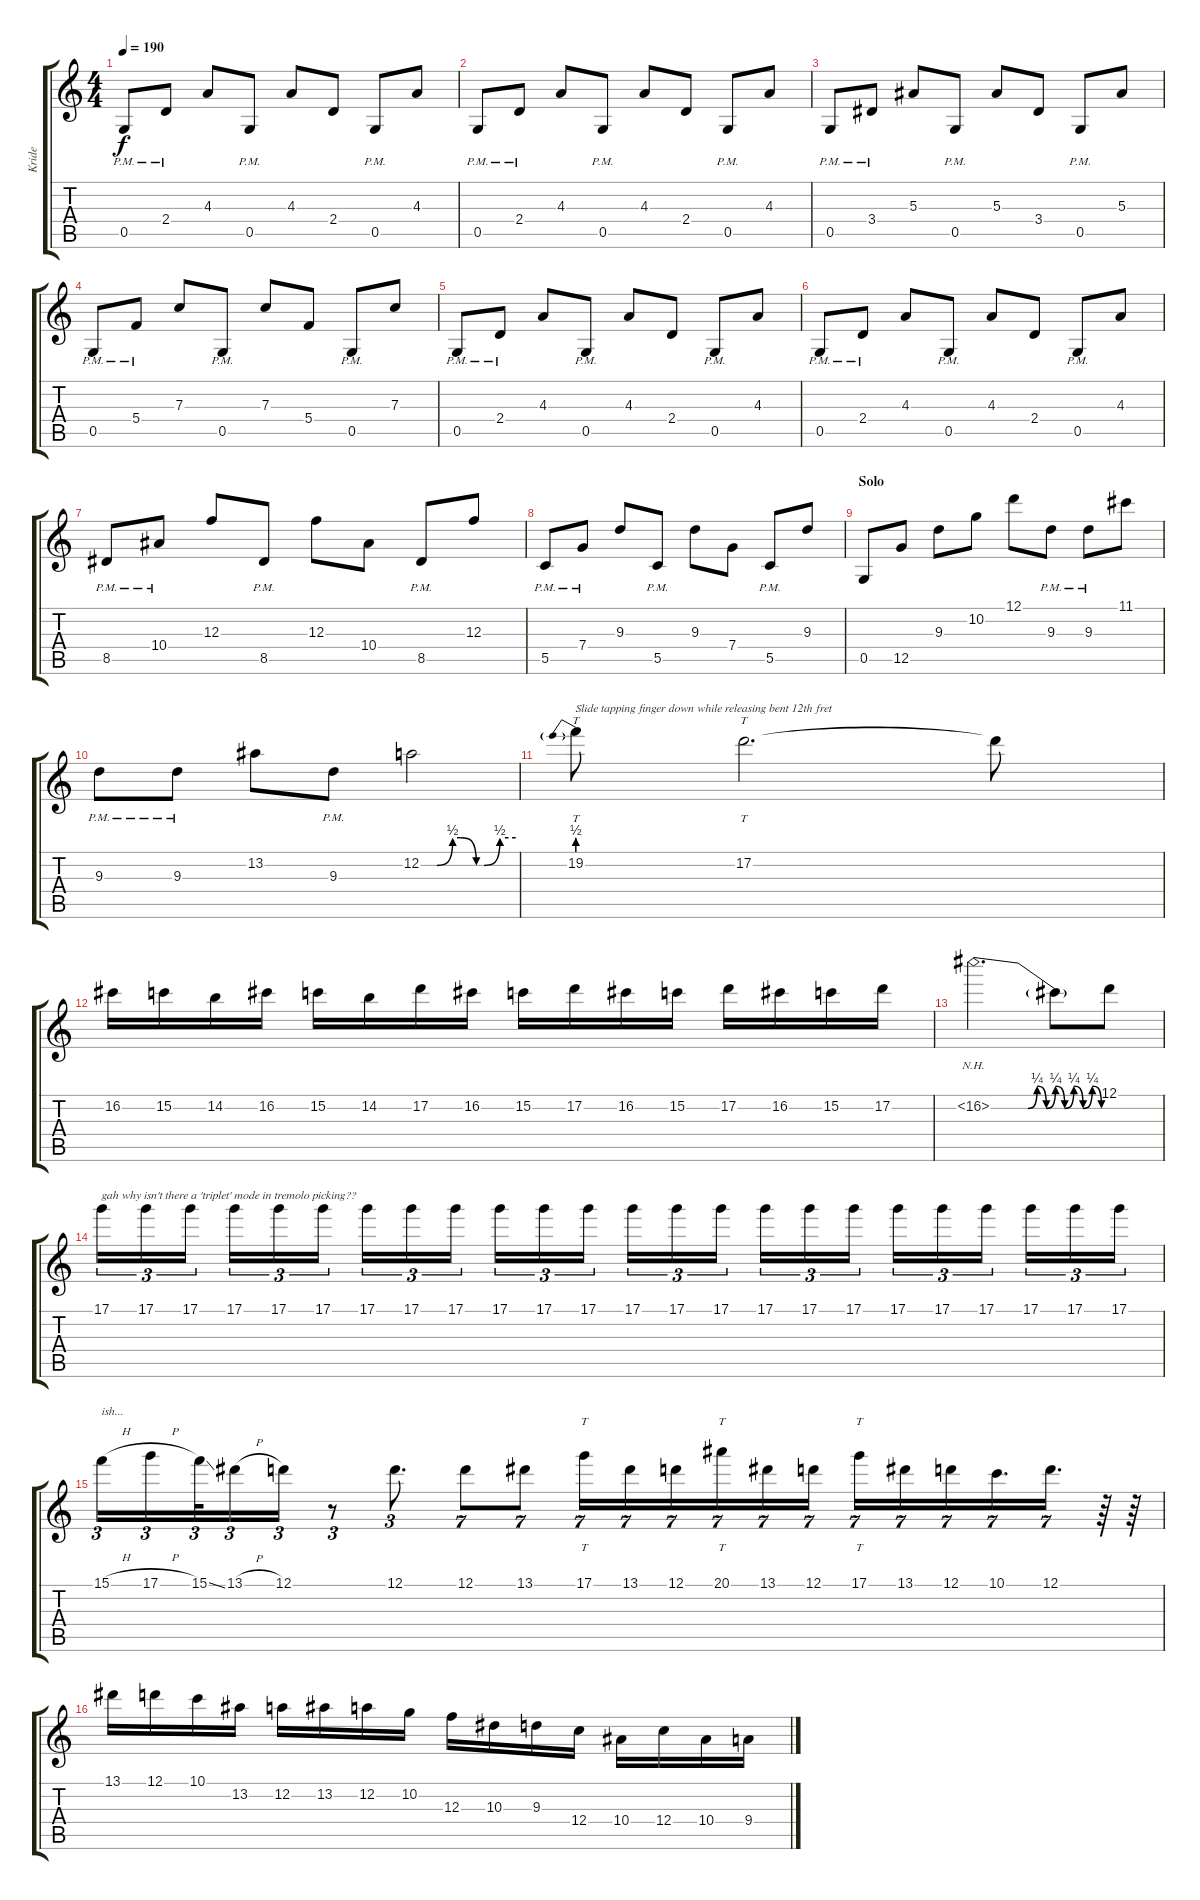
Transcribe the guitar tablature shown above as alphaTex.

\track ("Kride" "Kride") {instrument distortionguitar}
\staff {score tabs}
\tuning (D4 A3 F3 C3 G2 D2) {hide}
\ts (4 4)
\tempo 190
\clef g2
\ks c
0.5{pm}.8{dy f} 2.4{pm}.8 4.3.8 0.5{pm}.8 4.3.8 2.4.8 0.5{pm}.8 4.3.8 |
0.5{pm}.8 2.4{pm}.8 4.3.8 0.5{pm}.8 4.3.8 2.4.8 0.5{pm}.8 4.3.8 |
0.5{pm}.8 3.4{pm}.8 5.3.8 0.5{pm}.8 5.3.8 3.4.8 0.5{pm}.8 5.3.8 |
0.5{pm}.8 5.4{pm}.8 7.3.8 0.5{pm}.8 7.3.8 5.4.8 0.5{pm}.8 7.3.8 |
0.5{pm}.8 2.4{pm}.8 4.3.8 0.5{pm}.8 4.3.8 2.4.8 0.5{pm}.8 4.3.8 |
0.5{pm}.8 2.4{pm}.8 4.3.8 0.5{pm}.8 4.3.8 2.4.8 0.5{pm}.8 4.3.8 |
8.5{pm}.8 10.4{pm}.8 12.3.8 8.5{pm}.8 12.3.8 10.4.8 8.5{pm}.8 12.3.8 |
5.5{pm}.8 7.4{pm}.8 9.3.8 5.5{pm}.8 9.3.8 7.4.8 5.5{pm}.8 9.3.8 |
\section ("" "Solo")
0.5.8 12.5.8 9.3.8 10.2.8 12.1.8 9.3{pm}.8 9.3{pm}.8 11.1.8 |
9.3{pm}.8 9.3{pm}.8 13.2.8 9.3{pm}.8 12.2{be (custom 0 0 10 0 20 2 25 2 35 0 40 0 50 2 60 2)}.2 |
19.2{be (prebend 0 2 60 2)}.8{tt txt "Slide tapping finger down while releasing bent 12th fret"} 17.2.2{tt d} 17.2{t}.8 |
16.2.16 15.2.16 14.2.16 16.2.16 15.2.16 14.2.16 17.2.16 16.2.16 15.2.16 17.2.16 16.2.16 15.2.16 17.2.16 16.2.16 15.2.16 17.2.16 |
16.2{be (custom 0 0 20 0 25 1 30 0 35 1 40 0 45 1 50 0 55 1 60 0) nh}.2{d} 16.2{t}.8 12.1.8 |
17.1.16{tu (3 2) txt "gah why isn't there a 'triplet' mode in tremolo picking??"} 17.1.16{tu (3 2)} 17.1.16{tu (3 2)} 17.1.16{tu (3 2)} 17.1.16{tu (3 2)} 17.1.16{tu (3 2)} 17.1.16{tu (3 2)} 17.1.16{tu (3 2)} 17.1.16{tu (3 2)} 17.1.16{tu (3 2)} 17.1.16{tu (3 2)} 17.1.16{tu (3 2)} 17.1.16{tu (3 2)} 17.1.16{tu (3 2)} 17.1.16{tu (3 2)} 17.1.16{tu (3 2)} 17.1.16{tu (3 2)} 17.1.16{tu (3 2)} 17.1.16{tu (3 2)} 17.1.16{tu (3 2)} 17.1.16{tu (3 2)} 17.1.16{tu (3 2)} 17.1.16{tu (3 2)} 17.1.16{tu (3 2)} |
15.1{h}.16{tu (3 2) txt "ish..."} 17.1{h}.16{tu (3 2)} 15.1{ss}.32{tu (3 2)} 13.1{h}.16{tu (3 2)} 12.1.16{tu (3 2)} r.8{tu (3 2)} 12.1.8{d tu (3 2)} 12.1.8{tu (7 4)} 13.1.8{tu (7 4)} 17.1.16{tt tu (7 4)} 13.1.16{tu (7 4)} 12.1.16{tu (7 4)} 20.1.16{tt tu (7 4)} 13.1.16{tu (7 4)} 12.1.16{tu (7 4)} 17.1.16{tt tu (7 4)} 13.1.16{tu (7 4)} 12.1.16{tu (7 4)} 10.1.16{d tu (7 4)} 12.1.16{d tu (7 4)} r.64 r.64 |
13.1.16 12.1.16 10.1.16 13.2.16 12.2.16 13.2.16 12.2.16 10.2.16 12.3.16 10.3.16 9.3.16 12.4.16 10.4.16 12.4.16 10.4.16 9.4.16
